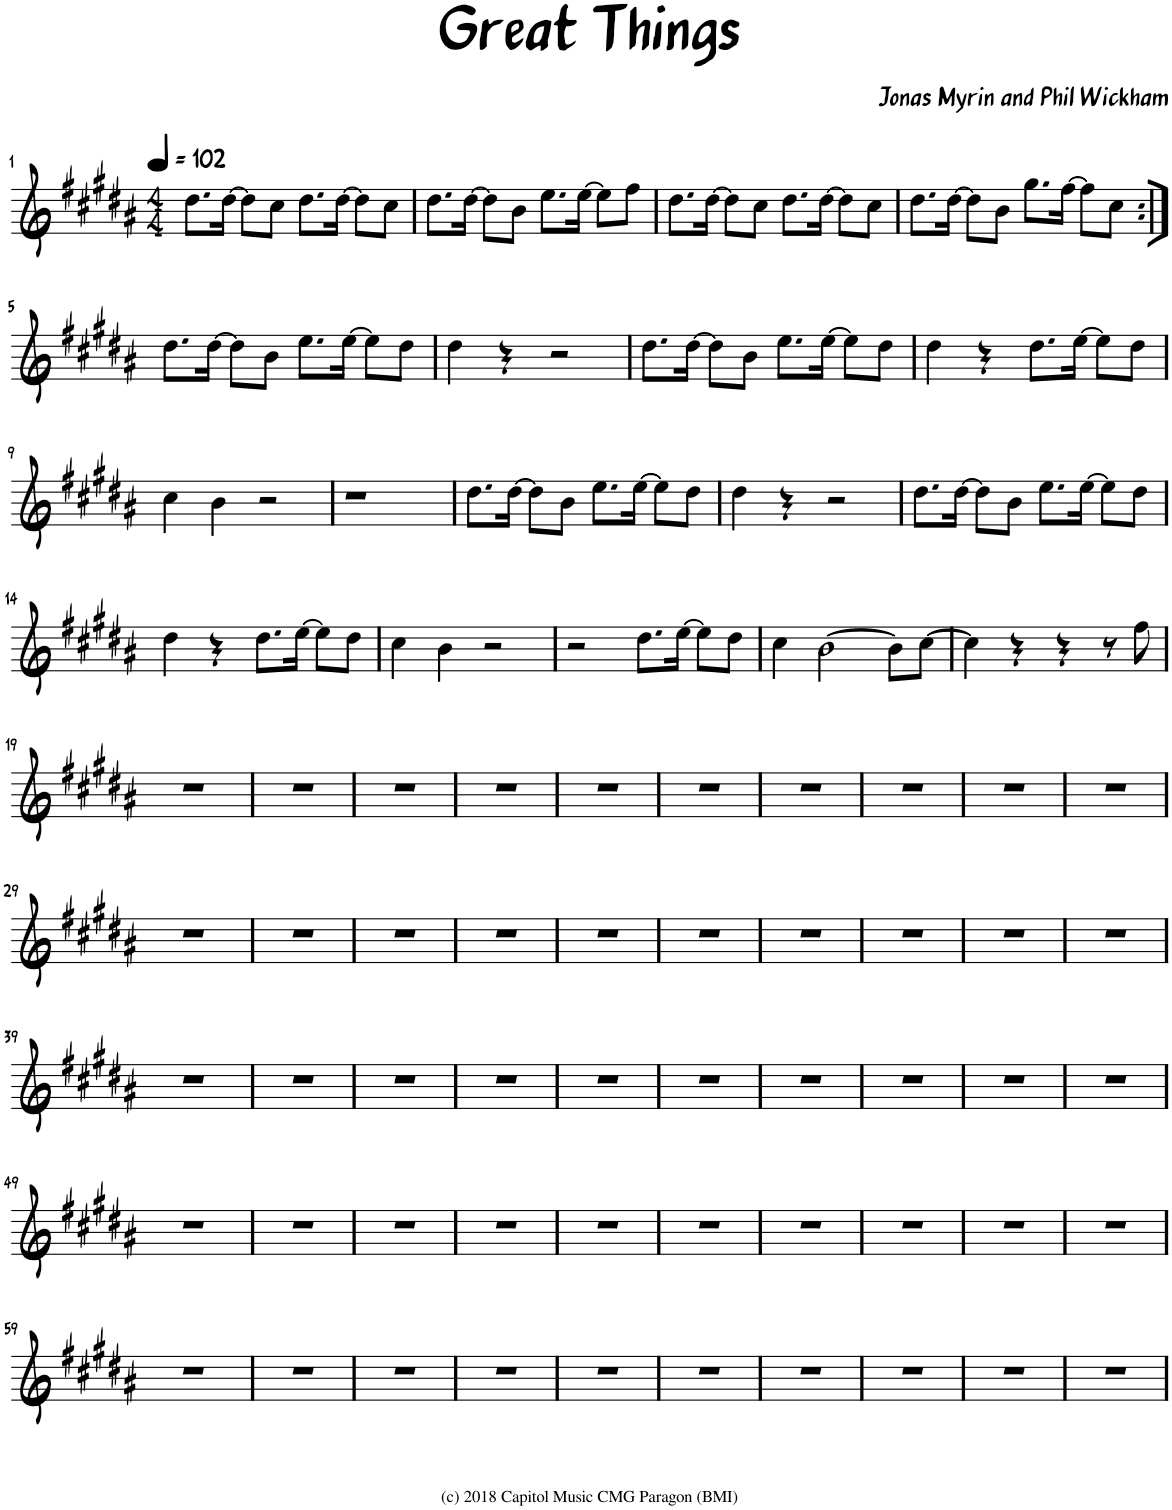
**kern
*part1
*staff1
*I"Piano
*I'Pno.
*clefG2
*k[f#c#g#d#a#]
*M4/4
*MM102
=1
8.dd#\L
[16dd#\Jk
8dd#\L]
8cc#\J
8.dd#\L
[16dd#\Jk
8dd#\L]
8cc#\J
=2
8.dd#\L
[16dd#\Jk
8dd#\L]
8b\J
8.ee\L
[16ee\Jk
8ee\L]
8ff#\J
=3
8.dd#\L
[16dd#\Jk
8dd#\L]
8cc#\J
8.dd#\L
[16dd#\Jk
8dd#\L]
8cc#\J
=4
8.dd#\L
[16dd#\Jk
8dd#\L]
8b\J
8.gg#\L
[16ff#\Jk
8ff#\L]
8cc#\J
!!LO:LB:g=z
=5:|!
8.dd#\L
[16dd#\Jk
8dd#\L]
8b\J
8.ee\L
[16ee\Jk
8ee\L]
8dd#\J
=6
4dd#\
4r
2r
=7
8.dd#\L
[16dd#\Jk
8dd#\L]
8b\J
8.ee\L
[16ee\Jk
8ee\L]
8dd#\J
=8
4dd#\
4r
8.dd#\L
[16ee\Jk
8ee\L]
8dd#\J
!!LO:LB:g=z
=9
4cc#\
4b\
2r
=10
1r
=11
8.dd#\L
[16dd#\Jk
8dd#\L]
8b\J
8.ee\L
[16ee\Jk
8ee\L]
8dd#\J
=12
4dd#\
4r
2r
=13
8.dd#\L
[16dd#\Jk
8dd#\L]
8b\J
8.ee\L
[16ee\Jk
8ee\L]
8dd#\J
!!LO:LB:g=z
=14
4dd#\
4r
8.dd#\L
[16ee\Jk
8ee\L]
8dd#\J
=15
4cc#\
4b\
2r
=16
2r
8.dd#\L
[16ee\Jk
8ee\L]
8dd#\J
=17
4cc#\
[2b\
8b\L]
[8cc#\J
=18
4cc#\]
4r
4r
8r
8ff#\
!!LO:LB:g=z
=19
1r
=20
1r
=21
1r
=22
1r
=23
1r
=24
1r
=25
1r
=26
1r
=27
1r
=28
1r
!!LO:LB:g=z
=29
1r
=30
1r
=31
1r
=32
1r
=33
1r
=34
1r
=35
1r
=36
1r
=37
1r
=38
1r
!!LO:LB:g=z
=39
1r
=40
1r
=41
1r
=42
1r
=43
1r
=44
1r
=45
1r
=46
1r
=47
1r
=48
1r
!!LO:LB:g=z
=49
1r
=50
1r
=51
1r
=52
1r
=53
1r
=54
1r
=55
1r
=56
1r
=57
1r
=58
1r
!!LO:LB:g=z
=59
1r
=60
1r
=61
1r
=62
1r
=63
1r
=64
1r
=65
1r
=66
1r
=67
1r
=68
1r
=
*-
